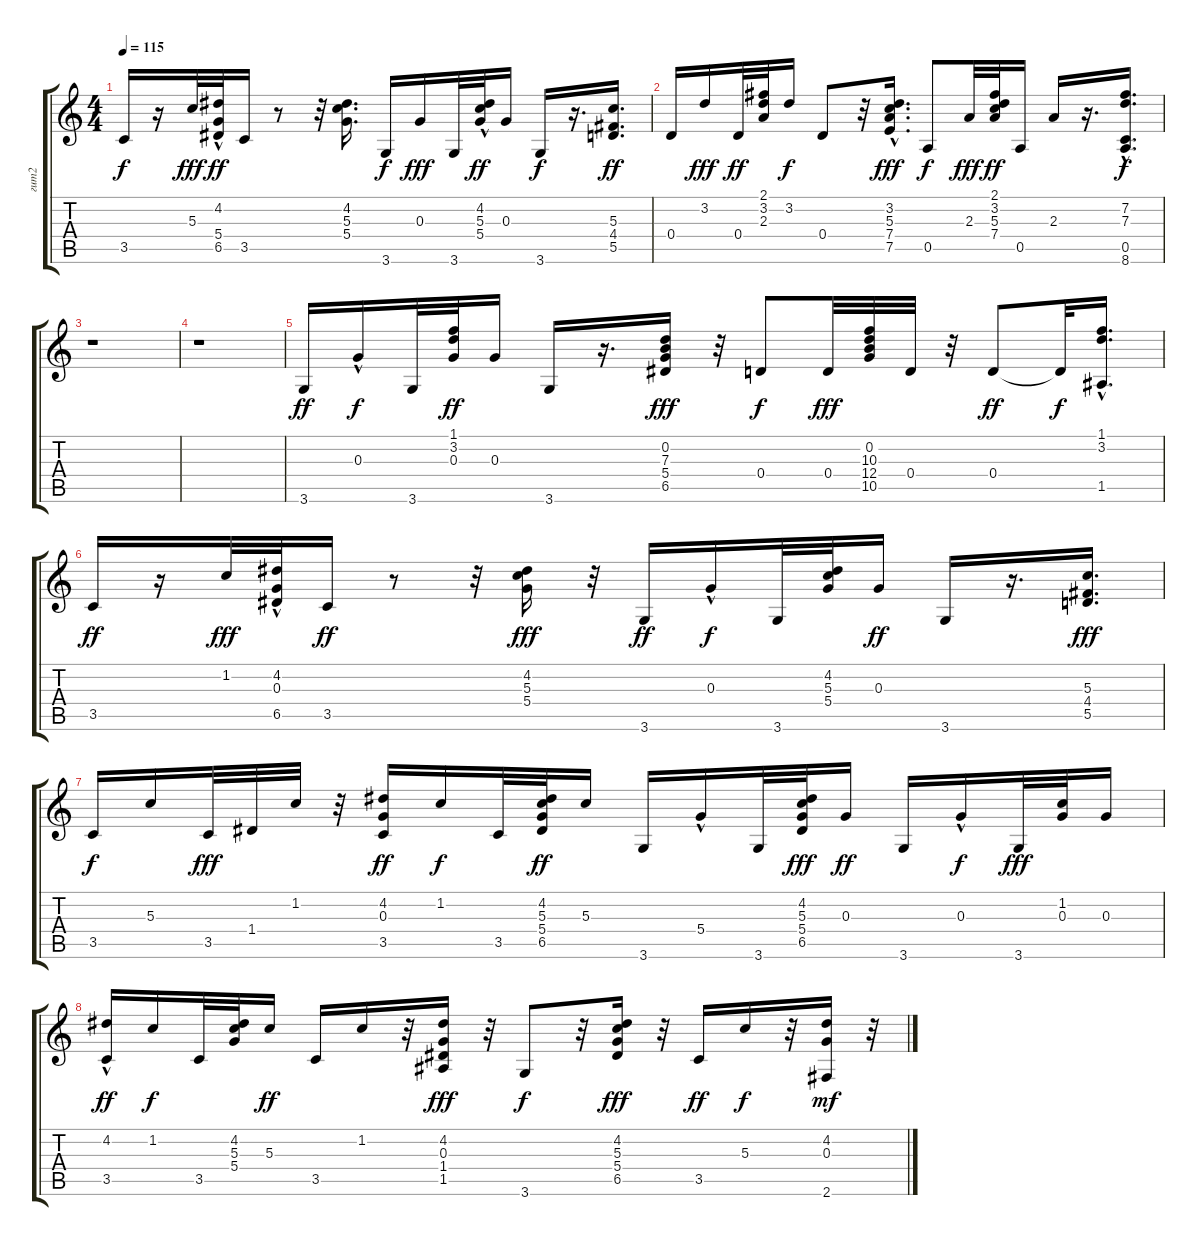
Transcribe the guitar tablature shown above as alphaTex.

\track ("гит2" "гит2") {instrument acousticguitarsteel}
\staff {score tabs}
\tuning (E4 B3 G3 D3 A2 E2) {hide}
\ts (4 4)
\tempo 115
\clef g2
\ks c
3.5.16{dy f} r.16 5.3.32{dy fff} (4.2{hac} 5.4 6.5).32{dy ff} 3.5.16 r.8 r.32 (4.2 5.3 5.4).16{d} 3.6.16{dy f} 0.3.16{dy fff} 3.6.32 (4.2 5.3{hac} 5.4).32{dy ff} 0.3.16 3.6.16{dy f} r.16{d} (5.3 4.4 5.5).16{d dy ff} |
0.4.16 3.2.16{dy fff} 0.4.32{dy ff} (2.1 3.2 2.3).32 3.2.16{dy f} 0.4.8 r.32 (3.2 5.3 7.4{hac} 7.5).16{d dy fff} 0.5.8{dy f} 2.3.32{dy fff} (2.1 3.2 5.3 7.4).32{dy ff} 0.5.16 2.3.16 r.16{d} (7.2{hac} 7.3{hac} 0.5{hac} 8.6{hac}).16{d dy f} |
r.1 |
r.1 |
3.6.16{dy ff} 0.3{hac}.16{dy f} 3.6.32 (1.1 3.2 0.3).32{dy ff} 0.3.16 3.6.16 r.16{d} (0.2 7.3 5.4 6.5).16{dy fff} r.32 0.4.8{dy f} 0.4.32{dy fff} (0.2 10.3 12.4 10.5).32 0.4.32 r.32 0.4.8{dy ff} 0.4{t}.32{dy f} (1.1{hac} 3.2{hac} 1.5{hac}).16{d} |
3.5.16{dy ff} r.16 1.2.32{dy fff} (4.2{hac} 0.3 6.5).32 3.5.16{dy ff} r.8 r.32 (4.2 5.3 5.4).16{dy fff} r.32 3.6.16{dy ff} 0.3{hac}.16{dy f} 3.6.32 (4.2 5.3 5.4).32 0.3.16{dy ff} 3.6.16 r.16{d} (5.3 4.4 5.5).16{d dy fff} |
3.5.16{dy f} 5.3.16 3.5.32{dy fff} 1.4.32 1.2.32 r.32 (4.2 0.3 3.5).16{dy ff} 1.2.16{dy f} 3.5.32 (4.2 5.3 5.4 6.5).32{dy ff} 5.3.16 3.6.16 5.4{hac}.16 3.6.32 (4.2 5.3 5.4 6.5).32{dy fff} 0.3.16{dy ff} 3.6.16 0.3{hac}.16{dy f} 3.6.32{dy fff} (1.2 0.3).32 0.3.16 |
(4.2{hac} 3.5).16{dy ff} 1.2.16{dy f} 3.5.32 (4.2 5.3 5.4).32 5.3.16{dy ff} 3.5.16 1.2.16 r.32 (4.2 0.3 1.4 1.5).16{dy fff} r.32 3.6.8{dy f} r.32 (4.2 5.3 5.4 6.5).16{dy fff} r.32 3.5.16{dy ff} 5.3.16{dy f} r.32 (4.2 0.3 2.6).16{dy mf} r.32
